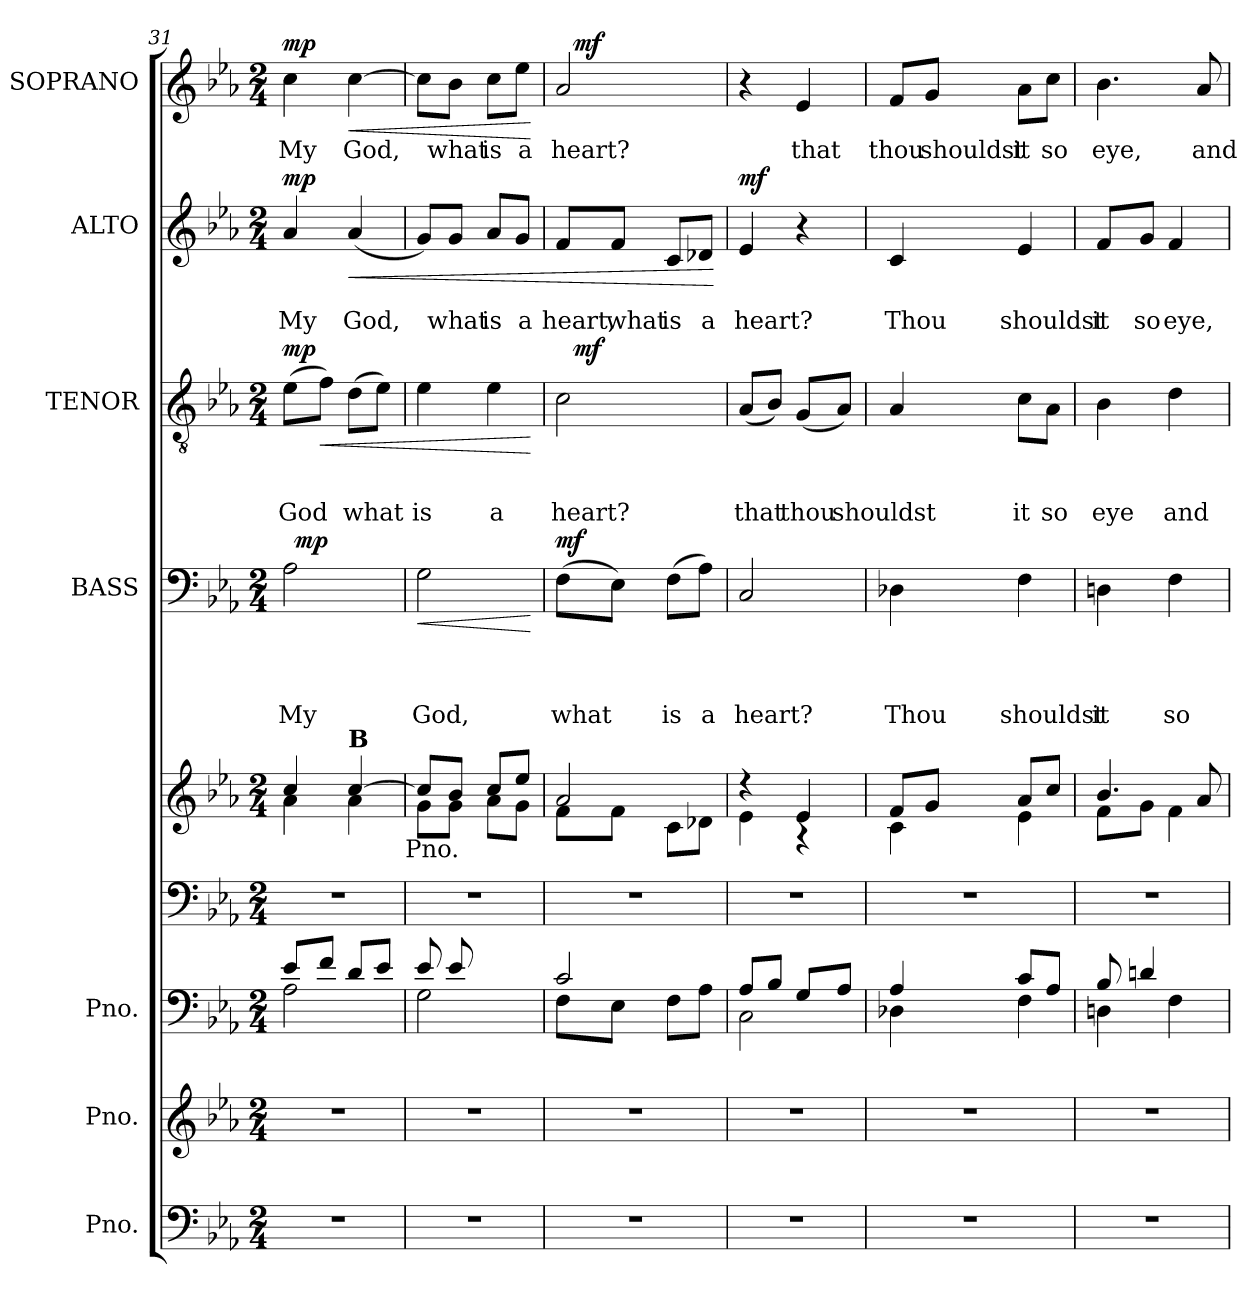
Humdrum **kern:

**kern	**kern	**kern	**kern	**kern	**kern	**text	**text	**text	**text	**dynam	**kern	**text	**text	**text	**dynam	**kern	**text	**text	**dynam	**kern	**text	**dynam
*part9	*part8	*part7	*part6	*part5	*part4	*part4	*part4	*part4	*part4	*part4	*part3	*part3	*part3	*part3	*part3	*part2	*part2	*part2	*part2	*part1	*part1	*part1
*staff9	*staff8	*staff7	*staff6	*staff5	*staff4	*staff4	*staff4	*staff4	*staff4	*staff4	*staff3	*staff3	*staff3	*staff3	*staff3	*staff2	*staff2	*staff2	*staff2	*staff1	*staff1	*staff1
*I"Pno.	*I"Pno.	*I"Pno.	*	*	*I"BASS	*	*	*	*	*	*I"TENOR	*	*	*	*	*I"ALTO	*	*	*	*I"SOPRANO	*	*
*	*	*	*	*	*I'B.	*	*	*	*	*	*I'T.	*	*	*	*	*I'A.	*	*	*	*I'S.	*	*
!!LO:PB:g=z
*clefF4	*clefG2	*clefF4	*clefF4	*clefG2	*clefF4	*	*	*	*	*	*clefGv2	*	*	*	*	*clefG2	*	*	*	*clefG2	*	*
*k[b-e-a-]	*k[b-e-a-]	*k[b-e-a-]	*k[b-e-a-]	*k[b-e-a-]	*k[b-e-a-]	*	*	*	*	*	*k[b-e-a-]	*	*	*	*	*k[b-e-a-]	*	*	*	*k[b-e-a-]	*	*
*E-:	*E-:	*E-:	*E-:	*E-:	*E-:	*	*	*	*	*	*E-:	*	*	*	*	*E-:	*	*	*	*E-:	*	*
*M2/4	*M2/4	*M2/4	*M2/4	*M2/4	*M2/4	*	*	*	*	*	*M2/4	*	*	*	*	*M2/4	*	*	*	*M2/4	*	*
=31	=31	=31	=31	=31	=31	=31	=31	=31	=31	=31	=31	=31	=31	=31	=31	=31	=31	=31	=31	=31	=31	=31
*	*	*^	*	*^	*	*	*	*	*	*	*	*	*	*	*	*	*	*	*	*	*	*
!	!	!	!	!	!	!	!	!	!	!	!LO:LY:b	!	!	!	!	!LO:LY:b	!LO:DY:a	!	!	!LO:LY:b	!LO:DY:a	!	!LO:LY:b	!LO:DY:a
*	*	*	*	*	*	*	*^	*	*	*	*	*	*	*	*	*	*	*	*	*	*	*	*	*
2r	2r	8e-/L	2A-\	2r	4cc/	4a-\	2A-\	32ryy	.	.	.	My	.	(>8e-\L	.	.	God	mp	4a-/	.	My	mp	4cc\	My	mp
!	!	!	!	!	!	!	!	!	!	!	!	!	!LO:DY:a	!	!	!	!	!	!	!	!	!	!	!	!
.	.	.	.	.	.	.	.	4...ryy	.	.	.	.	mp	.	.	.	.	.	.	.	.	.	.	.	.
!	!	!	!	!	!	!	!	!	!	!	!	!	!	!	!	!	!	!LO:HP:b	!	!	!	!	!	!	!
.	.	8f/J	.	.	.	.	.	.	.	.	.	.	.	8f\J)	.	.	.	<	.	.	.	.	.	.	.
!	!	!	!	!	!LO:TX:a:B:t=B	!	!	!	!	!	!	!	!	!	!	!	!	!	!	!	!	!	!	!	!
!	!	!	!	!	!	!	!	!	!	!	!	!	!	!	!	!	!LO:LY:b	!	!	!	!LO:LY:b	!LO:HP:b	!	!LO:LY:b	!LO:HP:b
.	.	8d/L	.	.	[>4cc/	4a-\	.	.	.	.	.	.	.	(>8d\L	.	.	what	.	(<4a-/	.	God,	<	[>4cc\	God,	<
.	.	8e-/J	.	.	.	.	.	.	.	.	.	.	.	8e-\J)	.	.	.	.	.	.	.	.	.	.	.
!	!	!	!	!	!LO:TX:b:t=Pno.	!	!	!	!	!	!	!	!	!	!	!	!	!	!	!	!	!	!	!	!
=32	=32	=32	=32	=32	=32	=32	=32	=32	=32	=32	=32	=32	=32	=32	=32	=32	=32	=32	=32	=32	=32	=32	=32	=32	=32
!	!	!	!	!	!	!	!	!	!	!	!	!LO:LY:b	!LO:HP:b	!	!	!	!LO:LY:b	!	!	!	!	!	!	!	!
*	*	*	*	*	*	*	*v	*v	*	*	*	*	*	*	*	*	*	*	*	*	*	*	*	*	*
2r	2r	8e-/	2G\	2r	8cc/L]	8g\L	2G\	.	.	.	God,	<	4e-\	.	.	is	.	8g/L)	.	.	.	8cc\L]	.	.
!	!	!	!	!	!	!	!	!	!	!	!	!	!	!	!	!	!	!	!	!LO:LY:b	!	!	!LO:LY:b	!
.	.	8e-/	.	.	8b-/J	8g\J	.	.	.	.	.	.	.	.	.	.	.	8g/J	.	what	.	8b-\J	what	.
!	!	!	!	!	!	!	!	!	!	!	!	!	!	!	!	!LO:LY:b	!	!	!	!LO:LY:b	!	!	!LO:LY:b	!
.	.	4ryy	.	.	8cc/L	8a-\L	.	.	.	.	.	.	4e-\	.	.	a	.	8a-/L	.	is	.	8cc\L	is	.
!	!	!	!	!	!	!	!	!	!	!	!	!	!	!	!	!	!	!	!	!LO:LY:b	!	!	!LO:LY:b	!
.	.	.	.	.	8ee-/J	8g\J	.	.	.	.	.	.	.	.	.	.	.	8g/J	.	a	.	8ee-\J	a	.
*	*	*v	*v	*	*v	*v	*	*	*	*	*	*	*	*	*	*	*	*	*	*	*	*	*	*
.	.	.	.	.	.	.	.	.	.	[	.	.	.	.	[	.	.	.	.	.	.	[
=33	=33	=33	=33	=33	=33	=33	=33	=33	=33	=33	=33	=33	=33	=33	=33	=33	=33	=33	=33	=33	=33	=33
*	*	*^	*	*^	*	*	*	*	*	*	*	*	*	*	*	*	*	*	*	*	*	*
!	!	!	!	!	!	!	!	!	!	!	!LO:LY:b	!LO:DY:a	!	!	!	!LO:LY:b	!	!	!	!LO:LY:b	!	!	!LO:LY:b	!
*	*	*	*	*	*	*	*	*	*	*	*	*	*^	*	*	*	*	*	*	*	*	*^	*	*
2r	2r	2c/	8F\L	2r	2a-/	8f\L	(>8F\L	.	.	.	what	mf	2c\	32ryy	.	.	heart?	.	8f/L	.	heart,	.	2a-/	32ryy	heart?	.
!	!	!	!	!	!	!	!	!	!	!	!	!	!	!	!	!	!	!LO:DY:a	!	!	!	!	!	!	!	!LO:DY:a
.	.	.	.	.	.	.	.	.	.	.	.	.	.	4...ryy	.	.	.	mf	.	.	.	.	.	4...ryy	.	mf
!	!	!	!	!	!	!	!	!	!	!	!	!	!	!	!	!	!	!	!	!	!LO:LY:b	!	!	!	!	!
.	.	.	8E-\J	.	.	8f\J	8E-\J)	.	.	.	.	.	.	.	.	.	.	.	8f/J	.	what	.	.	.	.	.
!	!	!	!	!	!	!	!	!	!	!	!LO:LY:b	!	!	!	!	!	!	!	!	!	!LO:LY:b	!	!	!	!	!
.	.	.	8F\L	.	.	8c\L	(>8F\L	.	.	.	is	.	.	.	.	.	.	.	8c/L	.	is	.	.	.	.	.
!	!	!	!	!	!	!	!	!	!	!	!LO:LY:b	!	!	!	!	!	!	!	!	!	!LO:LY:b	!	!	!	!	!
.	.	.	8A-\J	.	.	8d-X\J	8A-\J)	.	.	.	a	.	.	.	.	.	.	.	8d-X/J	.	a	.	.	.	.	.
*	*	*v	*v	*	*v	*v	*	*	*	*	*	*	*	*	*	*	*	*	*	*	*	*	*	*	*	*
.	.	.	.	.	.	.	.	.	.	.	.	.	.	.	.	.	.	.	.	[	.	.	.	.
=34	=34	=34	=34	=34	=34	=34	=34	=34	=34	=34	=34	=34	=34	=34	=34	=34	=34	=34	=34	=34	=34	=34	=34	=34
*	*	*^	*	*^	*	*	*	*	*	*	*	*	*	*	*	*	*	*	*	*	*	*	*	*
!	!	!	!	!	!	!	!	!	!	!	!LO:LY:b	!	!	!	!	!	!LO:LY:b	!	!	!	!LO:LY:b	!LO:DY:a	!	!	!	!
*	*	*	*	*	*	*	*	*	*	*	*	*	*v	*v	*	*	*	*	*	*	*	*	*v	*v	*	*
2r	2r	8A-/L	2C\	2r	4rdd	4e-\	2C/	.	.	.	heart?	.	(<8A-/L	.	.	that	.	4e-/	.	heart?	mf	4r	.	.
.	.	8B-/J	.	.	.	.	.	.	.	.	.	.	8B-/J)	.	.	.	.	.	.	.	.	.	.	.
!	!	!	!	!	!	!	!	!	!	!	!	!	!	!	!	!LO:LY:b	!	!	!	!	!	!	!LO:LY:b	!
.	.	8G/L	.	.	4e-/	4rA	.	.	.	.	.	.	(<8G/L	.	.	thou	.	4r	.	.	.	4e-/	that	.
!	!	!	!	!	!	!	!	!	!	!	!	!	!	!	!	!LO:LY:b	!	!	!	!	!	!	!	!
.	.	8A-/J	.	.	.	.	.	.	.	.	.	.	8A-/J)	.	.	shouldst	.	.	.	.	.	.	.	.
=35	=35	=35	=35	=35	=35	=35	=35	=35	=35	=35	=35	=35	=35	=35	=35	=35	=35	=35	=35	=35	=35	=35	=35	=35
!	!	!	!	!	!	!	!	!	!	!	!LO:LY:b	!	!	!	!	!	!	!	!	!LO:LY:b	!	!	!LO:LY:b	!
2r	2r	4A-/	4D-X\	2r	8f/L	4c\	4D-X\	.	.	.	Thou	.	4A-/	.	.	.	.	4c/	.	Thou	.	8f/L	thou	.
!	!	!	!	!	!	!	!	!	!	!	!	!	!	!	!	!	!	!	!	!	!	!	!LO:LY:b	!
.	.	.	.	.	8g/J	.	.	.	.	.	.	.	.	.	.	.	.	.	.	.	.	8g/J	shouldst	.
!	!	!	!	!	!	!	!	!	!	!	!LO:LY:b	!	!	!	!	!LO:LY:b	!	!	!	!LO:LY:b	!	!	!LO:LY:b	!
.	.	8c/L	4F\	.	8a-/L	4e-\	4F\	.	.	.	shouldst	.	8c\L	.	.	it	.	4e-/	.	shouldst	.	8a-\L	it	.
!	!	!	!	!	!	!	!	!	!	!	!	!	!	!	!	!LO:LY:b	!	!	!	!	!	!	!LO:LY:b	!
.	.	8A-/J	.	.	8cc/J	.	.	.	.	.	.	.	8A-\J	.	.	so	.	.	.	.	.	8cc\J	so	.
=36	=36	=36	=36	=36	=36	=36	=36	=36	=36	=36	=36	=36	=36	=36	=36	=36	=36	=36	=36	=36	=36	=36	=36	=36
!	!	!	!	!	!	!	!	!	!	!	!LO:LY:b	!	!	!	!	!LO:LY:b	!	!	!	!LO:LY:b	!	!	!LO:LY:b	!
2r	2r	8B-/	4Dn\	2r	4.b-/	8f\L	4Dn\	.	.	.	it	.	4B-\	.	.	eye	.	8f/L	.	it	.	4.b-\	eye,	.
!	!	!	!	!	!	!	!	!	!	!	!	!	!	!	!	!	!	!	!	!LO:LY:b	!	!	!	!
.	.	4dn/	.	.	.	8g\J	.	.	.	.	.	.	.	.	.	.	.	8g/J	.	so	.	.	.	.
!	!	!	!	!	!	!	!	!	!	!	!LO:LY:b	!	!	!	!	!LO:LY:b	!	!	!	!LO:LY:b	!	!	!	!
.	.	.	4F\	.	.	4f\	4F\	.	.	.	so	.	4d\	.	.	and	.	4f/	.	eye,	.	.	.	.
!	!	!	!	!	!	!	!	!	!	!	!	!	!	!	!	!	!	!	!	!	!	!	!LO:LY:b	!
.	.	8ryy	.	.	8a-/	.	.	.	.	.	.	.	.	.	.	.	.	.	.	.	.	8a-/	and	.
*	*	*v	*v	*	*v	*v	*	*	*	*	*	*	*	*	*	*	*	*	*	*	*	*	*	*
=	=	=	=	=	=	=	=	=	=	=	=	=	=	=	=	=	=	=	=	=	=	=
*-	*-	*-	*-	*-	*-	*-	*-	*-	*-	*-	*-	*-	*-	*-	*-	*-	*-	*-	*-	*-	*-	*-
